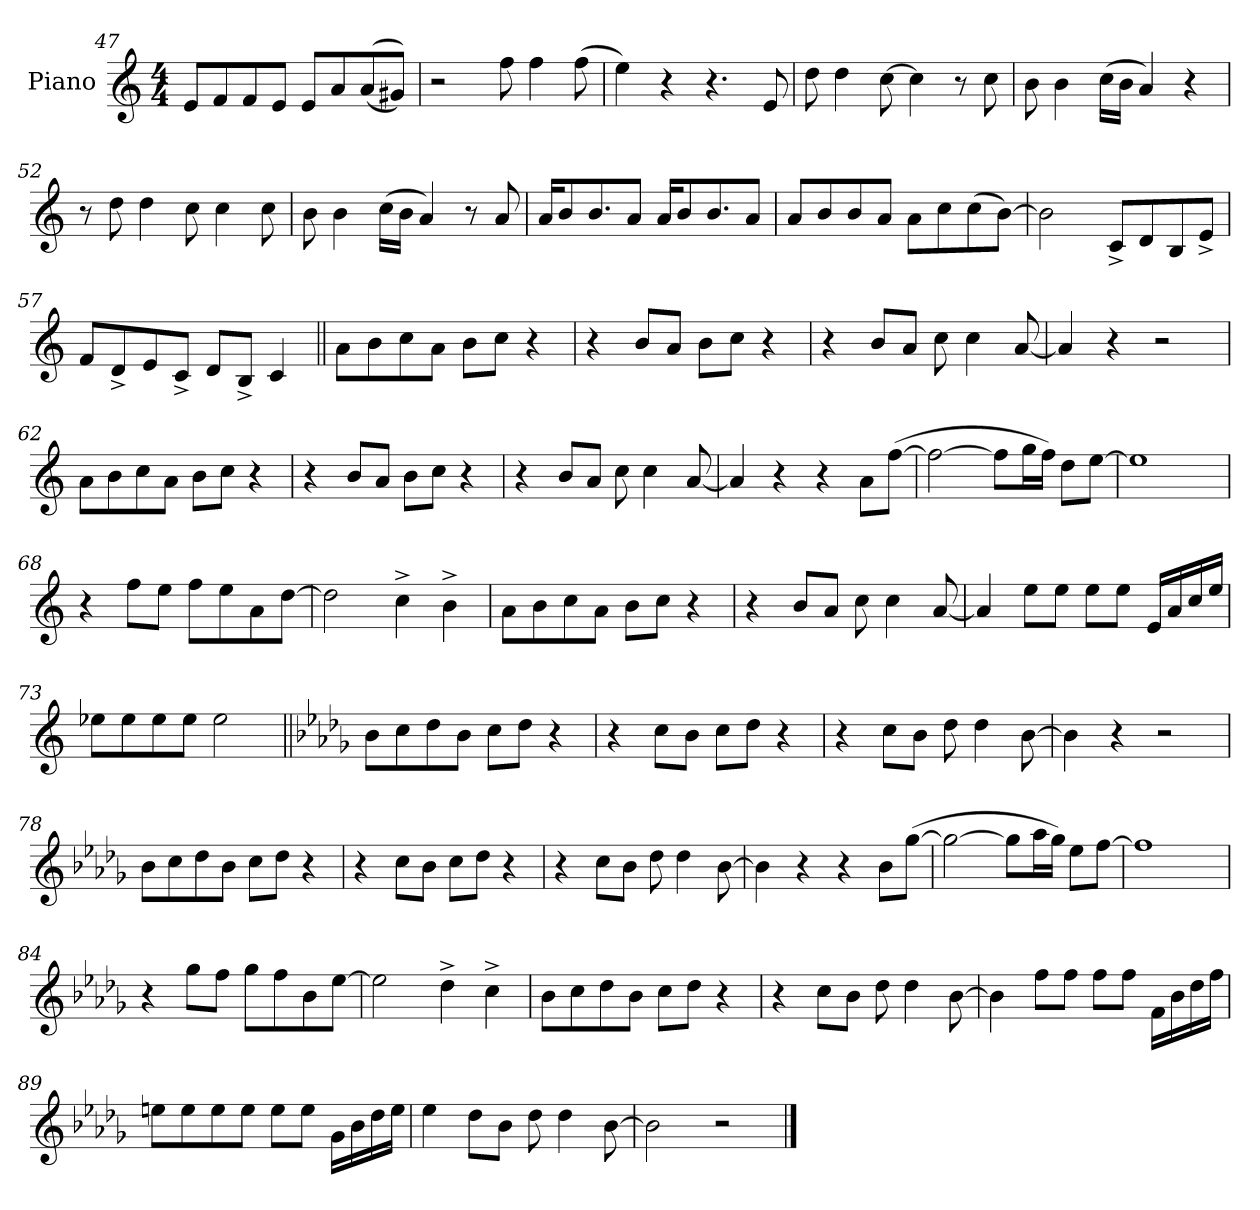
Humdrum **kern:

**kern
*part1
*staff1
*I"Piano
*I'Pno.
*clefG2
*k[]
*M4/4
=47
8eL
8f
8f
8eJ
8eL
8a
(<(<8a
8g#XJ))
=48
2r
8ff
4ff
(>8ff
=49
4ee)
4r
4.r
8e
=50
8dd
4dd
[8cc
4cc]
8r
8cc
=51
8b
4b
(>16ccLL
16bJJ
4a)
4r
=52
8r
8dd
4dd
8cc
4cc
8cc
=53
8b
4b
(>16ccLL
16bJJ
4a)
8r
8a
=54
16aKL
8b
8.b
8aJ
16aKL
8b
8.b
8aJ
=55
8aL
8b
8b
8aJ
8aL
8cc
(>8cc
[8bJ)
=56
2b]
8c^!L
8d!
8B!
8e^!J
=57
8f!L
8d^!
8e!
8c^!J
8d!L
8B^!J
4c!
=58||
8aL
8b
8cc
8aJ
8bL
8ccJ
4r
=59
4r
8bL
8aJ
8bL
8ccJ
4r
=60
4r
8bL
8aJ
8cc
4cc
[8a
=61
4a]
4r
2r
=62
8aL
8b
8cc
8aJ
8bL
8ccJ
4r
=63
4r
8bL
8aJ
8bL
8ccJ
4r
=64
4r
8bL
8aJ
8cc
4cc
[8a
=65
4a]
4r
4r
8aL
(>[8ffJ
=66
2ff_
8ffL]
16ggL
16ffJJ)
8ddL
[8eeJ
=67
1ee]
=68
4r
8ffL
8eeJ
8ffL
8ee
8a
[8ddJ
=69
2dd]
4cc^
4b^
=70
8aL
8b
8cc
8aJ
8bL
8ccJ
4r
=71
4r
8bL
8aJ
8cc
4cc
[8a
=72
4a]
8ee!L
8ee!J
8ee!L
8ee!J
16e!LL
16a!
16cc!
16ee!JJ
=73
8ee-X!L
8ee-!
8ee-!
8ee-!J
2ee-!
=74||
*k[b-e-a-d-g-]
8b-L
8cc
8dd-
8b-J
8ccL
8dd-J
4r
=75
4r
8ccL
8b-J
8ccL
8dd-J
4r
=76
4r
8ccL
8b-J
8dd-
4dd-
[8b-
=77
4b-]
4r
2r
=78
8b-L
8cc
8dd-
8b-J
8ccL
8dd-J
4r
=79
4r
8ccL
8b-J
8ccL
8dd-J
4r
=80
4r
8ccL
8b-J
8dd-
4dd-
[8b-
=81
4b-]
4r
4r
8b-L
(>[8gg-J
=82
2gg-_
8gg-L]
16aa-L
16gg-JJ)
8ee-L
[8ffJ
=83
1ff]
=84
4r
8gg-L
8ffJ
8gg-L
8ff
8b-
[8ee-J
=85
2ee-]
4dd-^
4cc^
=86
8b-L
8cc
8dd-
8b-J
8ccL
8dd-J
4r
=87
4r
8ccL
8b-J
8dd-
4dd-
[8b-
=88
4b-]
8ff!L
8ff!J
8ff!L
8ff!J
16f!LL
16b-!
16dd-!
16ff!JJ
=89
8een!L
8ee!
8ee!
8ee!J
8ee!L
8ee!J
16g-!LL
16b-!
16dd-!
16ee!JJ
=90
4ee-!
8dd-L
8b-J
8dd-
4dd-
[8b-
=91
2b-]
2r
==
*-
